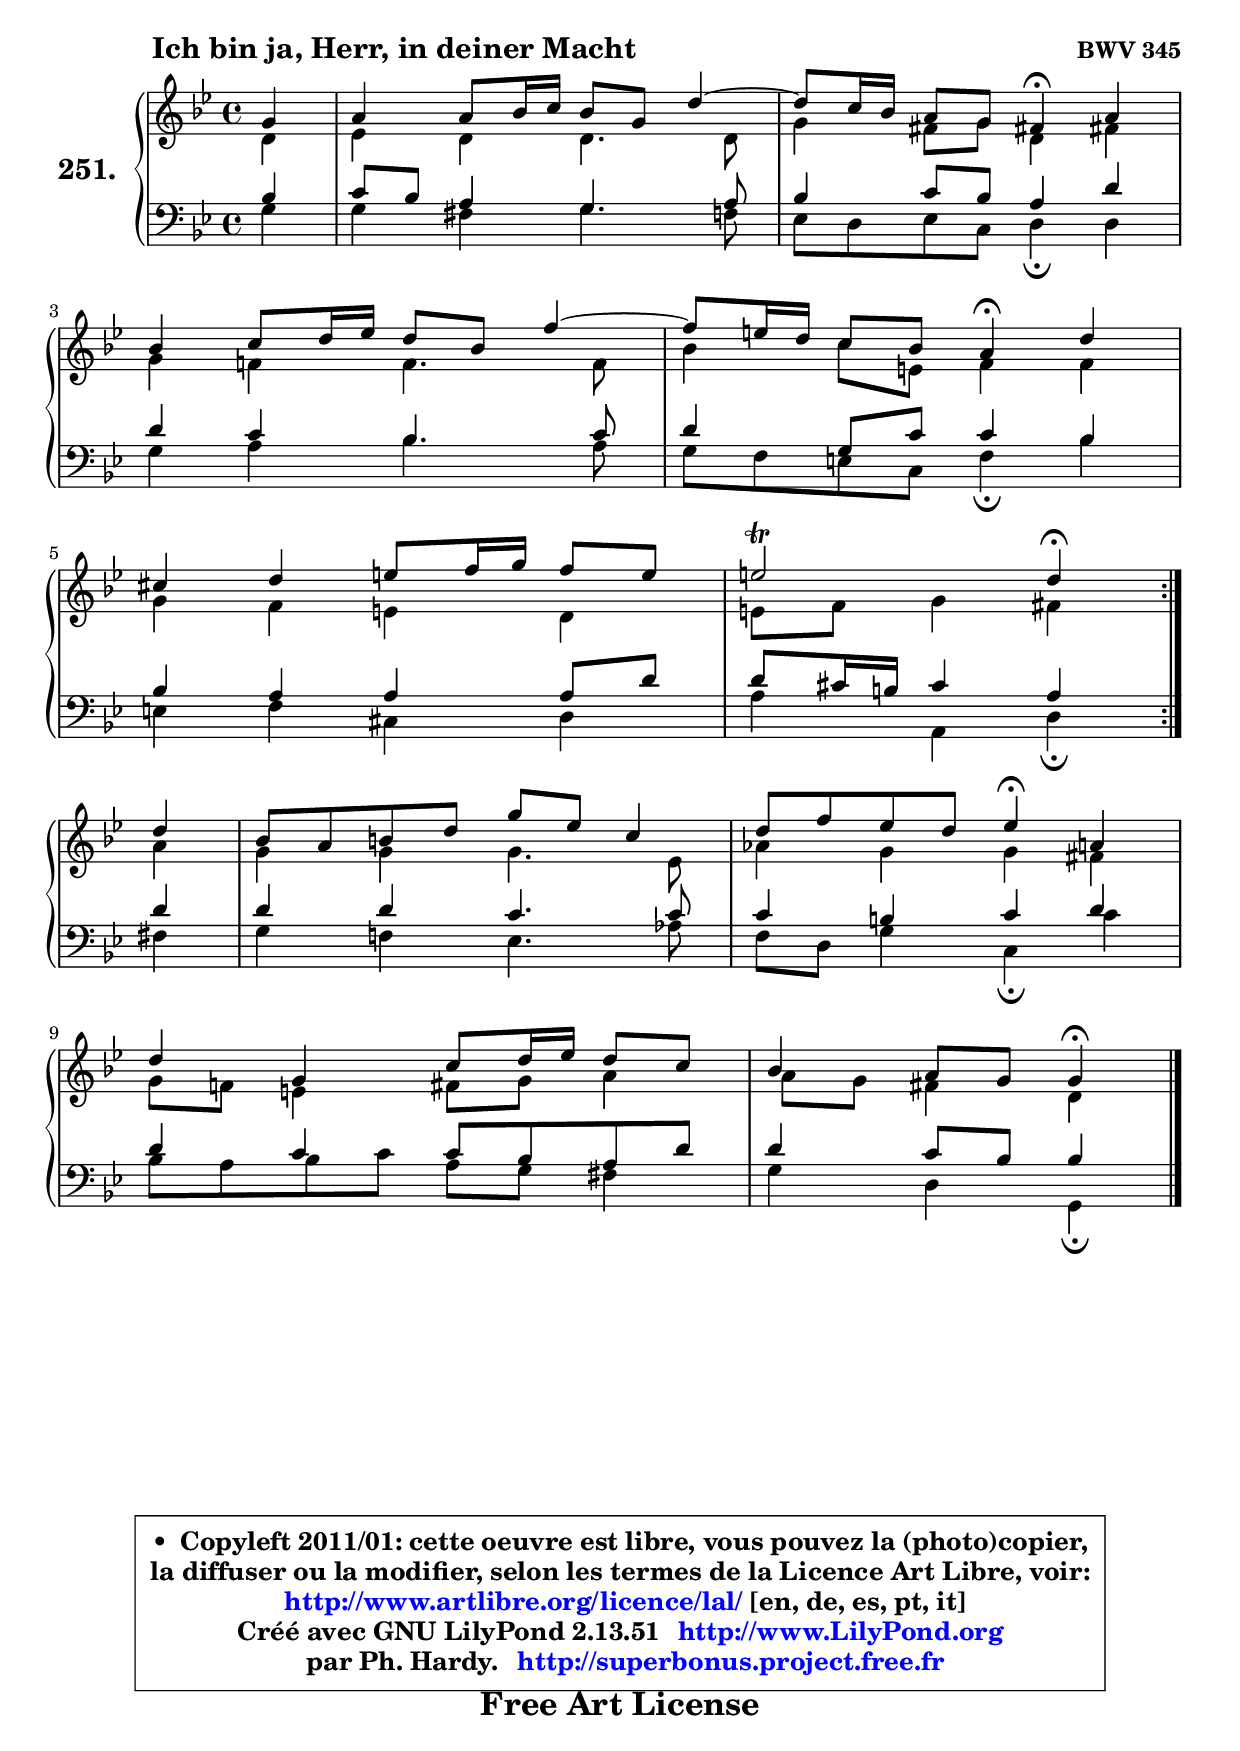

\version "2.13.51"

    \paper {
%	system-system-spacing #'padding = #0.1
%	score-system-spacing #'padding = #0.1
%	ragged-bottom = ##f
%	ragged-last-bottom = ##f
	}

    \header {
      opus = \markup { \bold "BWV 345" }
      piece = \markup { \hspace #9 \fontsize #2 \bold "Ich bin ja, Herr, in deiner Macht" }
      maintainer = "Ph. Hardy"
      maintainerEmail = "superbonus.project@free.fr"
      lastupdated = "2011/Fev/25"
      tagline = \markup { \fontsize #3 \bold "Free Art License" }
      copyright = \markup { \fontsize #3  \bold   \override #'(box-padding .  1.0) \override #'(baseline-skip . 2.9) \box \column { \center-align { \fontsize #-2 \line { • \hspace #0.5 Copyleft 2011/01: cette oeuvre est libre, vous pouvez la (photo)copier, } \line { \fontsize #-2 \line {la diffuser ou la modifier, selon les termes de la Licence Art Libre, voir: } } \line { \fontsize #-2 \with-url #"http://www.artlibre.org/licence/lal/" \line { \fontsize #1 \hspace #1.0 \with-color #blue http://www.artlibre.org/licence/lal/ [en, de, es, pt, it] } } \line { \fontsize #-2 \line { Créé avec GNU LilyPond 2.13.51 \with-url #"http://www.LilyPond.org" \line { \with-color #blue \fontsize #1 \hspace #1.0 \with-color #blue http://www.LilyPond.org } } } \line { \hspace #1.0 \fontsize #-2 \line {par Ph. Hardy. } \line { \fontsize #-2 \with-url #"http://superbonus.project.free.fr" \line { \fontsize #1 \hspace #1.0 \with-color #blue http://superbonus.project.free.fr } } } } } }

	  }

  guidemidi = {
	\repeat volta 2 {
        r4 |
        R1 |
	r2 \tempo 4 = 30 r4 \tempo 4 = 78 r4 |
        R1 |
	r2 \tempo 4 = 30 r4 \tempo 4 = 78 r4 |
        R1 |
        r2 \tempo 4 = 30 r4 \tempo 4 = 78 } %fin du repeat
        r4 |
        R1 |
        r2 \tempo 4 = 30 r4 \tempo 4 = 78 r4 |
        R1 |
        r2 \tempo 4 = 30 r4 
	}

  upper = {
	\time 4/4
	\key g \minor
	\clef treble
	\partial 4
	\voiceOne
	<< { 
	% SOPRANO
	\set Voice.midiInstrument = "acoustic grand"
	\relative c'' {
	\repeat volta 2 {
        g4 |
        a4 a8 bes16 c bes8 g d'4 ~ |
	d8 c16 bes a8 g fis!4\fermata a4 |
\break
        bes4 c8 d16 es d8 bes f'4 ~ |
	f8 e16 d c8 bes a4\fermata d |
\break
        cis4 d e8 f16 g f8 e |
        e2\trill d4\fermata } %fin du repeat
\break
        d4 |
        bes8 a b d g es c4 |
        d8 f es d es4\fermata a,4 |
\break
        d4 g, c8 d16 es d8 c |
        bes4 a8 g g4\fermata
        \bar "|."
	} % fin de relative
	}

	\context Voice="1" { \voiceTwo 
	% ALTO
	\set Voice.midiInstrument = "acoustic grand"
	\relative c' {
	\repeat volta 2 {
        d4 |
        es4 d d4. d8 |
        g4 fis8 g d4 fis! |
        g4 f! f4. f8 |
        bes4 c8 e, f4 f |
        g4 f e d |
        e8 f g4 fis } %fin du repeat
        a4 |
        g4 g g4. es8 |
        aes4 g g fis |
        g8 f! e4 fis8 g a4 |
	a8 g8 fis4 d4
        \bar "|."
	} % fin de relative
	\oneVoice
	} >>
	}

    lower = {
	\time 4/4
	\key g \minor
	\clef bass
	\partial 4
	\voiceOne
	<< { 
	% TENOR
	\set Voice.midiInstrument = "acoustic grand"
	\relative c' {
	\repeat volta 2 {
        bes4 |
        c8 bes a4 g4. a8 |
        bes4 c8 bes a4 d |
        d4 c bes4. c8 |
        d4 g,8 c c4 bes |
        bes4 a a a8 d |
        d8 cis16 b cis4 a4 } %fin du repeat
        d4 |
        d4 d c4. c8 |
        c4 b c d |
        d4 c c8 bes a d |
        d4 c8 bes bes4
        \bar "|."
	} % fin de relative
	}
	\context Voice="1" { \voiceTwo 
	% BASS
	\set Voice.midiInstrument = "acoustic grand"
	\relative c' {
	\repeat volta 2 {
        g4 |
        g4 fis g4. f8 |
        es8 d es c d4\fermata d4 |
        g4 a bes4. a8 |
        g8 f e c f4\fermata bes |
        e,4 f cis d |
        a'4 a, d4\fermata } %fin du repeat
        fis4 |
        g4 f! es4. aes8 |
        f8 d g4 c,\fermata c'4 |
        bes8 a bes c a g fis4 |
        g4 d g,4\fermata
        \bar "|."
	} % fin de relative
	\oneVoice
	} >>
	}


    \score { 

	\new PianoStaff <<
	\set PianoStaff.instrumentName = \markup { \bold \huge "251." }
	\new Staff = "upper" \upper
	\new Staff = "lower" \lower
	>>

    \layout {
%	ragged-last = ##f
	   }

         } % fin de score

  \score {
    \unfoldRepeats { << \guidemidi \upper \lower >> }
    \midi {
    \context {
     \Staff
      \remove "Staff_performer"
               }

     \context {
      \Voice
       \consists "Staff_performer"
                }

     \context { 
      \Score
      tempoWholesPerMinute = #(ly:make-moment 78 4)
		}
	    }
	}

